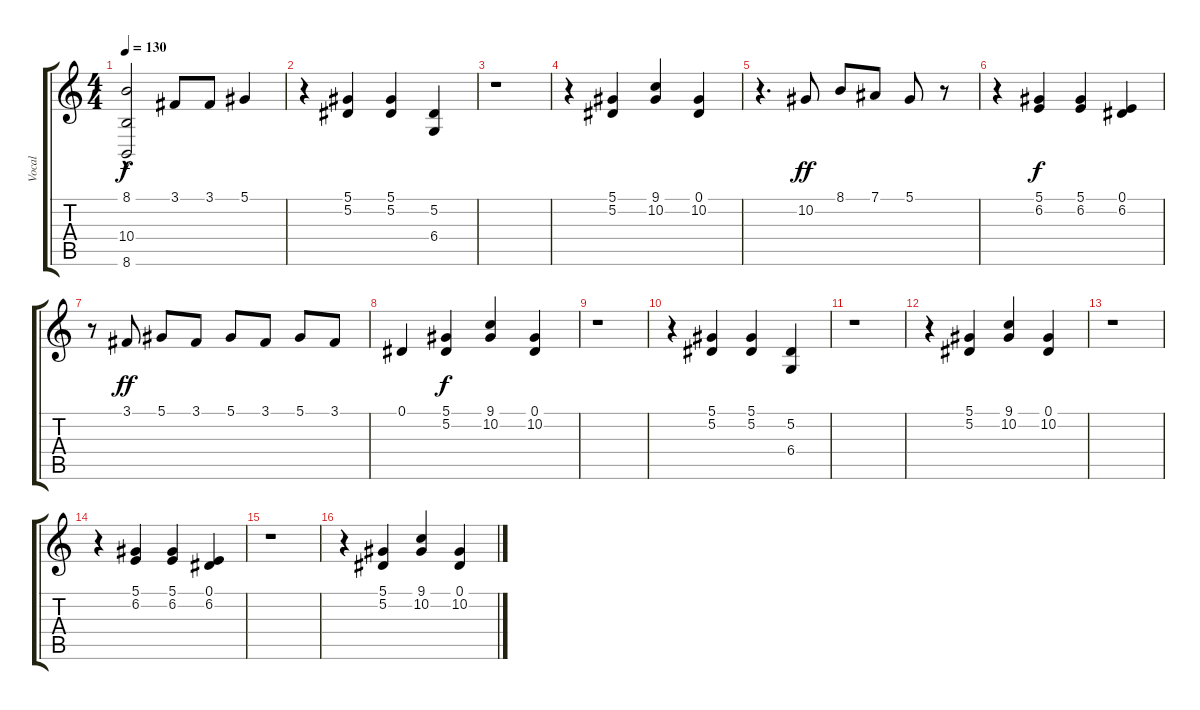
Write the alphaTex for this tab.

\track ("Vocal" "Vocal") {instrument frenchhorn}
\staff {score tabs}
\tuning (Eb4 Bb3 Gb3 Db3 Ab2 Eb2) {hide}
\ts (4 4)
\tempo 130
\clef g2
\ks c
(8.1{hac t} 10.4{hac t} 8.6{t}).2{dy f} 3.1.8 3.1.8 5.1.4 |
r.4 (5.1 5.2).4 (5.1 5.2).4 (5.2 6.4).4 |
r.1 |
r.4 (5.1 5.2).4 (9.1 10.2).4 (0.1 10.2).4 |
r.4{d} 10.2.8{dy ff} 8.1.8 7.1.8 5.1.8 r.8 |
r.4 (5.1 6.2).4{dy f} (5.1 6.2).4 (0.1 6.2).4 |
r.8 3.1.8{dy ff} 5.1.8 3.1.8 5.1.8 3.1.8 5.1.8 3.1.8 |
0.1.4 (5.1 5.2).4{dy f} (9.1 10.2).4 (0.1 10.2).4 |
r.1 |
r.4 (5.1 5.2).4 (5.1 5.2).4 (5.2 6.4).4 |
r.1 |
r.4 (5.1 5.2).4 (9.1 10.2).4 (0.1 10.2).4 |
r.1 |
r.4 (5.1 6.2).4 (5.1 6.2).4 (0.1 6.2).4 |
r.1 |
r.4 (5.1 5.2).4 (9.1 10.2).4 (0.1 10.2).4
